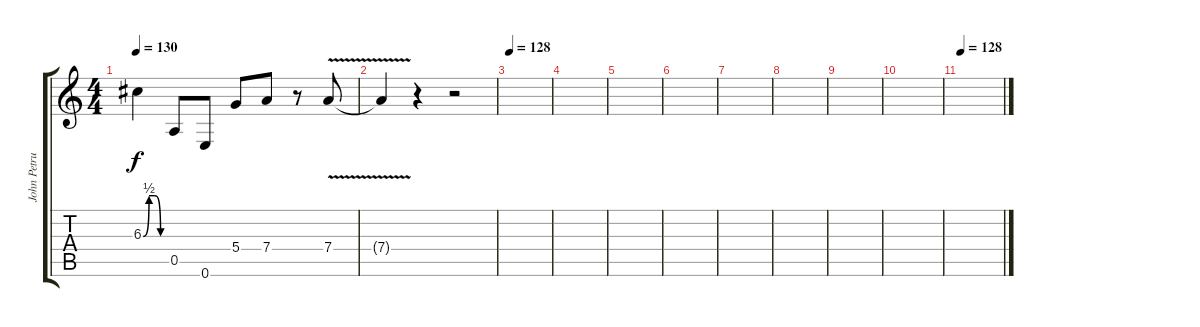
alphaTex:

\track ("John Petrucci" "John Petru") {instrument distortionguitar}
\staff {score tabs}
\tuning (E4 B3 G3 D3 A2 E2) {hide}
\ts (4 4)
\tempo 130
\clef g2
\ks c
6.3{be (custom 0 0 15 2 30 2 45 0 60 0)}.4{dy f} 0.5.8 0.6.8 5.4.8 7.4.8 r.8 7.4{v}.8 |
7.4{t}.4 r.4 r.2 |
\tempo 128
|
|
|
|
|
|
|
|
\tempo 128
